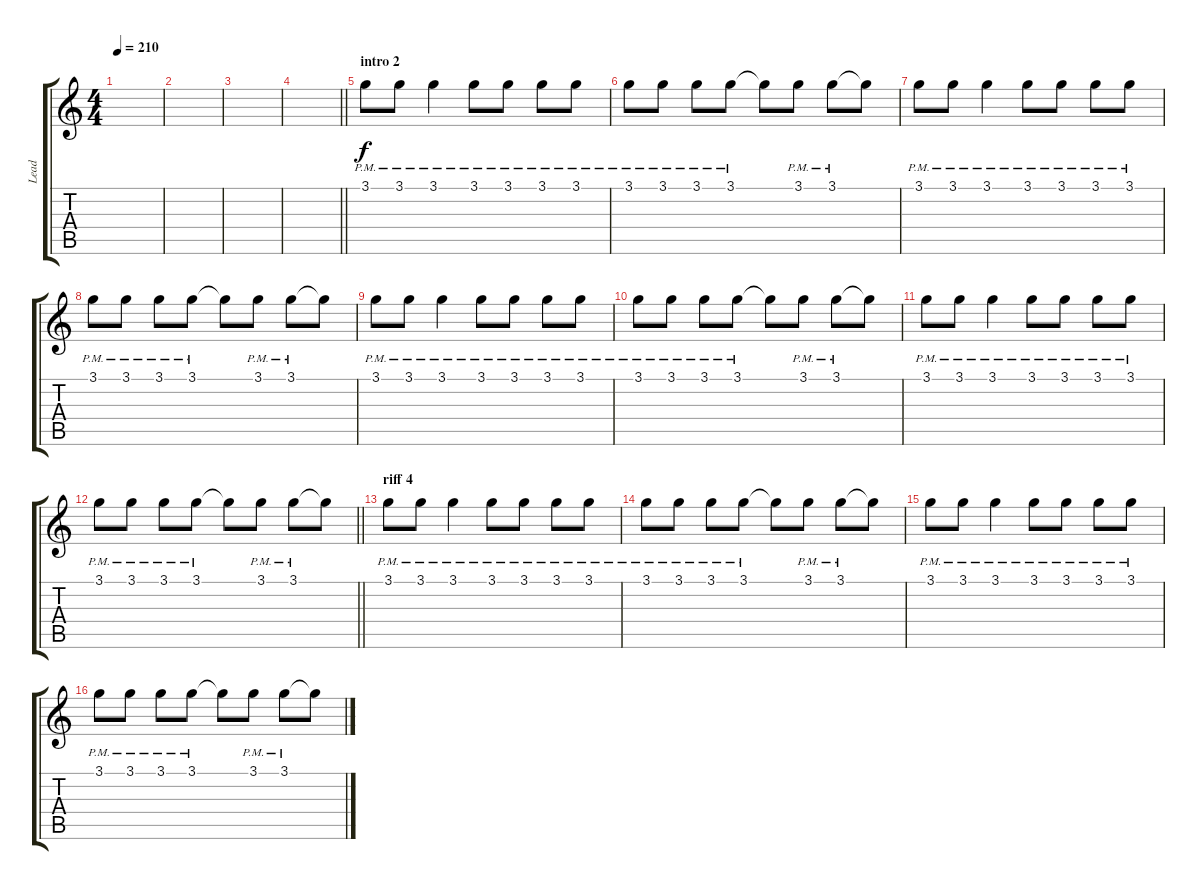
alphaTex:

\track ("Lead" "Lead") {instrument overdrivenguitar}
\staff {score tabs}
\tuning (E4 B3 G3 D3 A2 E2) {hide}
\ts (4 4)
\tempo 210
\clef g2
\ks c
|
|
|
\barLineRight lightlight
|
\section ("" "intro 2")
3.1{pm}.8{dy f} 3.1{pm}.8 3.1{pm}.4 3.1{pm}.8 3.1{pm}.8 3.1{pm}.8 3.1{pm}.8 |
3.1{pm}.8 3.1{pm}.8 3.1{pm}.8 3.1{pm}.8 3.1{t}.8 3.1{pm}.8 3.1{pm}.8 3.1{t}.8 |
3.1{pm}.8 3.1{pm}.8 3.1{pm}.4 3.1{pm}.8 3.1{pm}.8 3.1{pm}.8 3.1{pm}.8 |
3.1{pm}.8 3.1{pm}.8 3.1{pm}.8 3.1{pm}.8 3.1{t}.8 3.1{pm}.8 3.1{pm}.8 3.1{t}.8 |
3.1{pm}.8 3.1{pm}.8 3.1{pm}.4 3.1{pm}.8 3.1{pm}.8 3.1{pm}.8 3.1{pm}.8 |
3.1{pm}.8 3.1{pm}.8 3.1{pm}.8 3.1{pm}.8 3.1{t}.8 3.1{pm}.8 3.1{pm}.8 3.1{t}.8 |
3.1{pm}.8 3.1{pm}.8 3.1{pm}.4 3.1{pm}.8 3.1{pm}.8 3.1{pm}.8 3.1{pm}.8 |
\barLineRight lightlight
3.1{pm}.8 3.1{pm}.8 3.1{pm}.8 3.1{pm}.8 3.1{t}.8 3.1{pm}.8 3.1{pm}.8 3.1{t}.8 |
\section ("" "riff 4")
3.1{pm}.8 3.1{pm}.8 3.1{pm}.4 3.1{pm}.8 3.1{pm}.8 3.1{pm}.8 3.1{pm}.8 |
3.1{pm}.8 3.1{pm}.8 3.1{pm}.8 3.1{pm}.8 3.1{t}.8 3.1{pm}.8 3.1{pm}.8 3.1{t}.8 |
3.1{pm}.8 3.1{pm}.8 3.1{pm}.4 3.1{pm}.8 3.1{pm}.8 3.1{pm}.8 3.1{pm}.8 |
3.1{pm}.8 3.1{pm}.8 3.1{pm}.8 3.1{pm}.8 3.1{t}.8 3.1{pm}.8 3.1{pm}.8 3.1{t}.8
